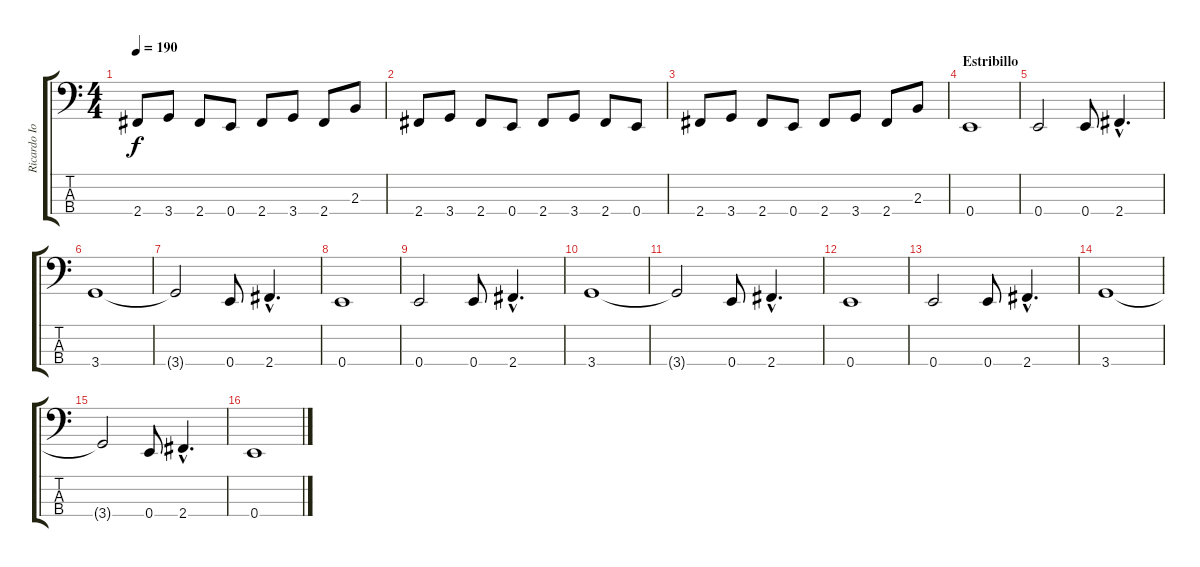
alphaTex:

\track ("Ricardo Iorio (bajo)" "Ricardo Io") {instrument electricbassfinger}
\staff {score tabs}
\tuning (G2 D2 A1 E1) {hide}
\ts (4 4)
\tempo 190
\clef f4
\ks c
2.4.8{dy f} 3.4.8 2.4.8 0.4.8 2.4.8 3.4.8 2.4.8 2.3.8 |
2.4.8 3.4.8 2.4.8 0.4.8 2.4.8 3.4.8 2.4.8 0.4.8 |
2.4.8 3.4.8 2.4.8 0.4.8 2.4.8 3.4.8 2.4.8 2.3.8 |
\section ("" "Estribillo")
0.4.1 |
0.4.2 0.4.8 2.4{hac}.4{d} |
3.4.1 |
3.4{t}.2 0.4.8 2.4{hac}.4{d} |
0.4.1 |
0.4.2 0.4.8 2.4{hac}.4{d} |
3.4.1 |
3.4{t}.2 0.4.8 2.4{hac}.4{d} |
0.4.1 |
0.4.2 0.4.8 2.4{hac}.4{d} |
3.4.1 |
3.4{t}.2 0.4.8 2.4{hac}.4{d} |
0.4.1
